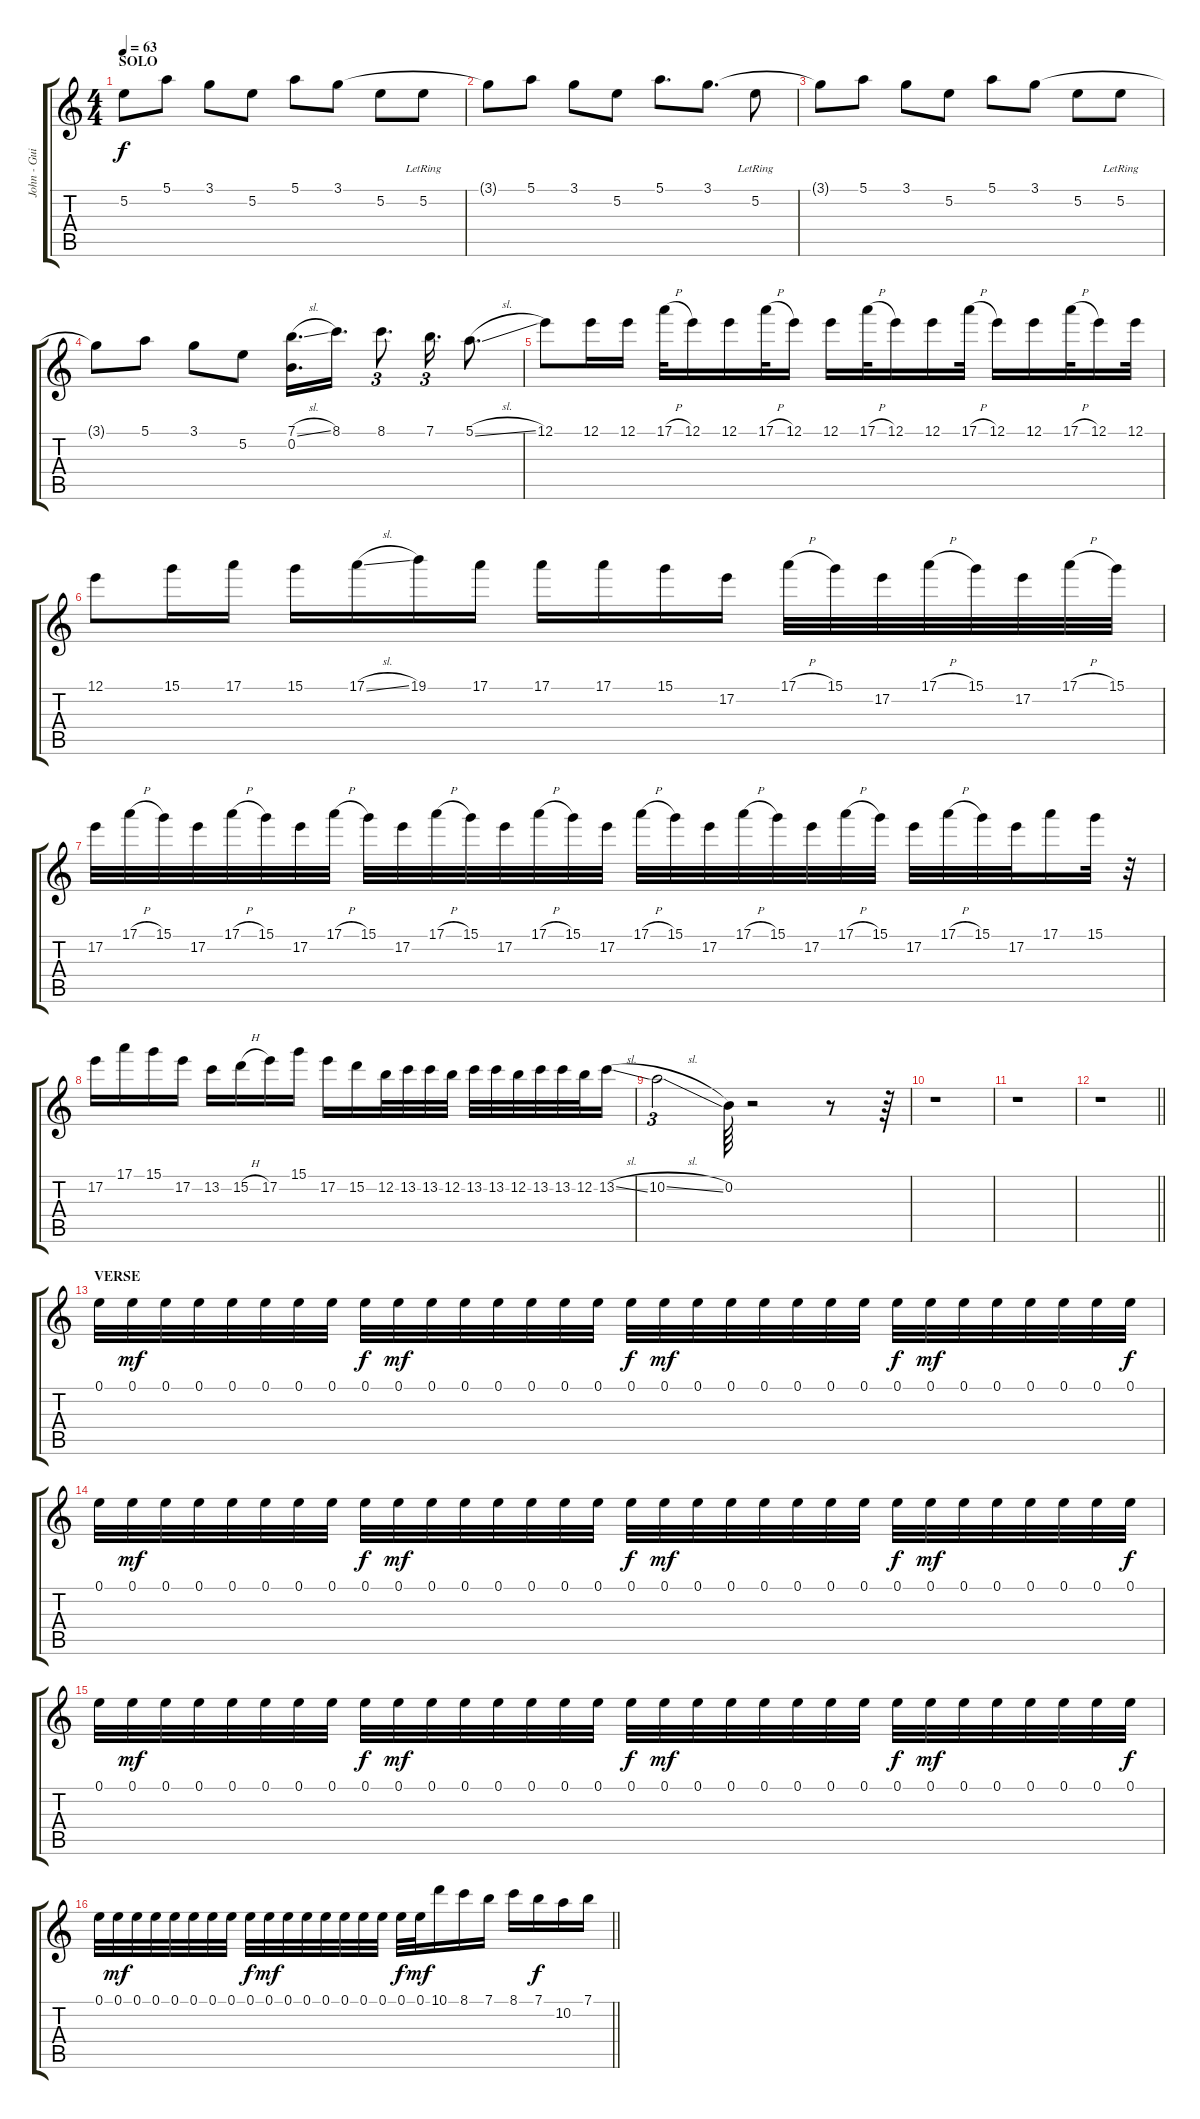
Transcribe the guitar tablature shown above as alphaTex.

\track ("John - Guitar" "John - Gui") {instrument electricguitarjazz}
\staff {score tabs}
\tuning (E4 B3 G3 D3 A2 E2) {hide}
\ts (4 4)
\section ("" "SOLO")
\tempo 63
\clef g2
\ks c
5.2.8{dy f volume 13 instrument electricguitarjazz} 5.1.8 3.1.8 5.2.8 5.1.8 3.1.8 5.2.8 5.2{lr}.8 |
3.1{t}.8 5.1.8 3.1.8 5.2.8 5.1.8{d} 3.1.8{d} 5.2{lr}.8 |
3.1{t}.8 5.1.8 3.1.8 5.2.8 5.1.8 3.1.8 5.2.8 5.2{lr}.8 |
3.1{t}.8 5.1.8 3.1.8 5.2.8 (7.1{sl} 0.2).16{d} 8.1.16{d} 8.1.8{d tu (3 2)} 7.1.16{d tu (3 2)} 5.1{sl}.8{d} |
12.1.8 12.1.16 12.1.16 17.1{h}.32 12.1.16 12.1.16 17.1{h}.32 12.1.16 12.1.16 17.1{h}.32 12.1.16 12.1.16 17.1{h}.32 12.1.16 12.1.16 17.1{h}.32 12.1.16 12.1.32 |
12.1.8 15.1.16 17.1.16 15.1.16 17.1{sl}.16 19.1.16 17.1.16 17.1.16 17.1.16 15.1.16 17.2.16 17.1{h}.32 15.1.32 17.2.32 17.1{h}.32 15.1.32 17.2.32 17.1{h}.32 15.1.32 |
17.2.32 17.1{h}.32 15.1.32 17.2.32 17.1{h}.32 15.1.32 17.2.32 17.1{h}.32 15.1.32 17.2.32 17.1{h}.32 15.1.32 17.2.32 17.1{h}.32 15.1.32 17.2.32 17.1{h}.32 15.1.32 17.2.32 17.1{h}.32 15.1.32 17.2.32 17.1{h}.32 15.1.32 17.2.32 17.1{h}.32 15.1.32 17.2.32 17.1.16 15.1.32 r.32 |
17.2.16 17.1.16 15.1.16 17.2.16 13.2.16 15.2{h}.16 17.2.16 15.1.16 17.2.16 15.2.16 12.2.32 13.2.32 13.2.32 12.2.32 13.2.32 13.2.32 12.2.32 13.2.32 13.2.32 12.2.32 13.2{sl}.16 |
10.2{sl}.2{tu (3 2)} 0.2.64 r.2 r.8 r.64 |
r.1 |
r.1 |
\barLineRight lightlight
r.1 |
\section ("" "VERSE")
0.1.32{volume 8 instrument electricguitarjazz} 0.1.32{dy mf} 0.1.32 0.1.32 0.1.32 0.1.32 0.1.32 0.1.32 0.1.32{dy f} 0.1.32{dy mf} 0.1.32 0.1.32 0.1.32 0.1.32 0.1.32 0.1.32 0.1.32{dy f} 0.1.32{dy mf} 0.1.32 0.1.32 0.1.32 0.1.32 0.1.32 0.1.32 0.1.32{dy f} 0.1.32{dy mf} 0.1.32 0.1.32 0.1.32 0.1.32 0.1.32 0.1.32{dy f} |
0.1.32 0.1.32{dy mf} 0.1.32 0.1.32 0.1.32 0.1.32 0.1.32 0.1.32 0.1.32{dy f} 0.1.32{dy mf} 0.1.32 0.1.32 0.1.32 0.1.32 0.1.32 0.1.32 0.1.32{dy f} 0.1.32{dy mf} 0.1.32 0.1.32 0.1.32 0.1.32 0.1.32 0.1.32 0.1.32{dy f} 0.1.32{dy mf} 0.1.32 0.1.32 0.1.32 0.1.32 0.1.32 0.1.32{dy f} |
0.1.32 0.1.32{dy mf} 0.1.32 0.1.32 0.1.32 0.1.32 0.1.32 0.1.32 0.1.32{dy f} 0.1.32{dy mf} 0.1.32 0.1.32 0.1.32 0.1.32 0.1.32 0.1.32 0.1.32{dy f} 0.1.32{dy mf} 0.1.32 0.1.32 0.1.32 0.1.32 0.1.32 0.1.32 0.1.32{dy f} 0.1.32{dy mf} 0.1.32 0.1.32 0.1.32 0.1.32 0.1.32 0.1.32{dy f} |
\barLineRight lightlight
0.1.32 0.1.32{dy mf} 0.1.32 0.1.32 0.1.32 0.1.32 0.1.32 0.1.32 0.1.32{dy f} 0.1.32{dy mf} 0.1.32 0.1.32 0.1.32 0.1.32 0.1.32 0.1.32 0.1.32{dy f} 0.1.32{dy mf} 10.1.16 8.1.16 7.1.16 8.1.16 7.1.16{dy f} 10.2.16 7.1.16
